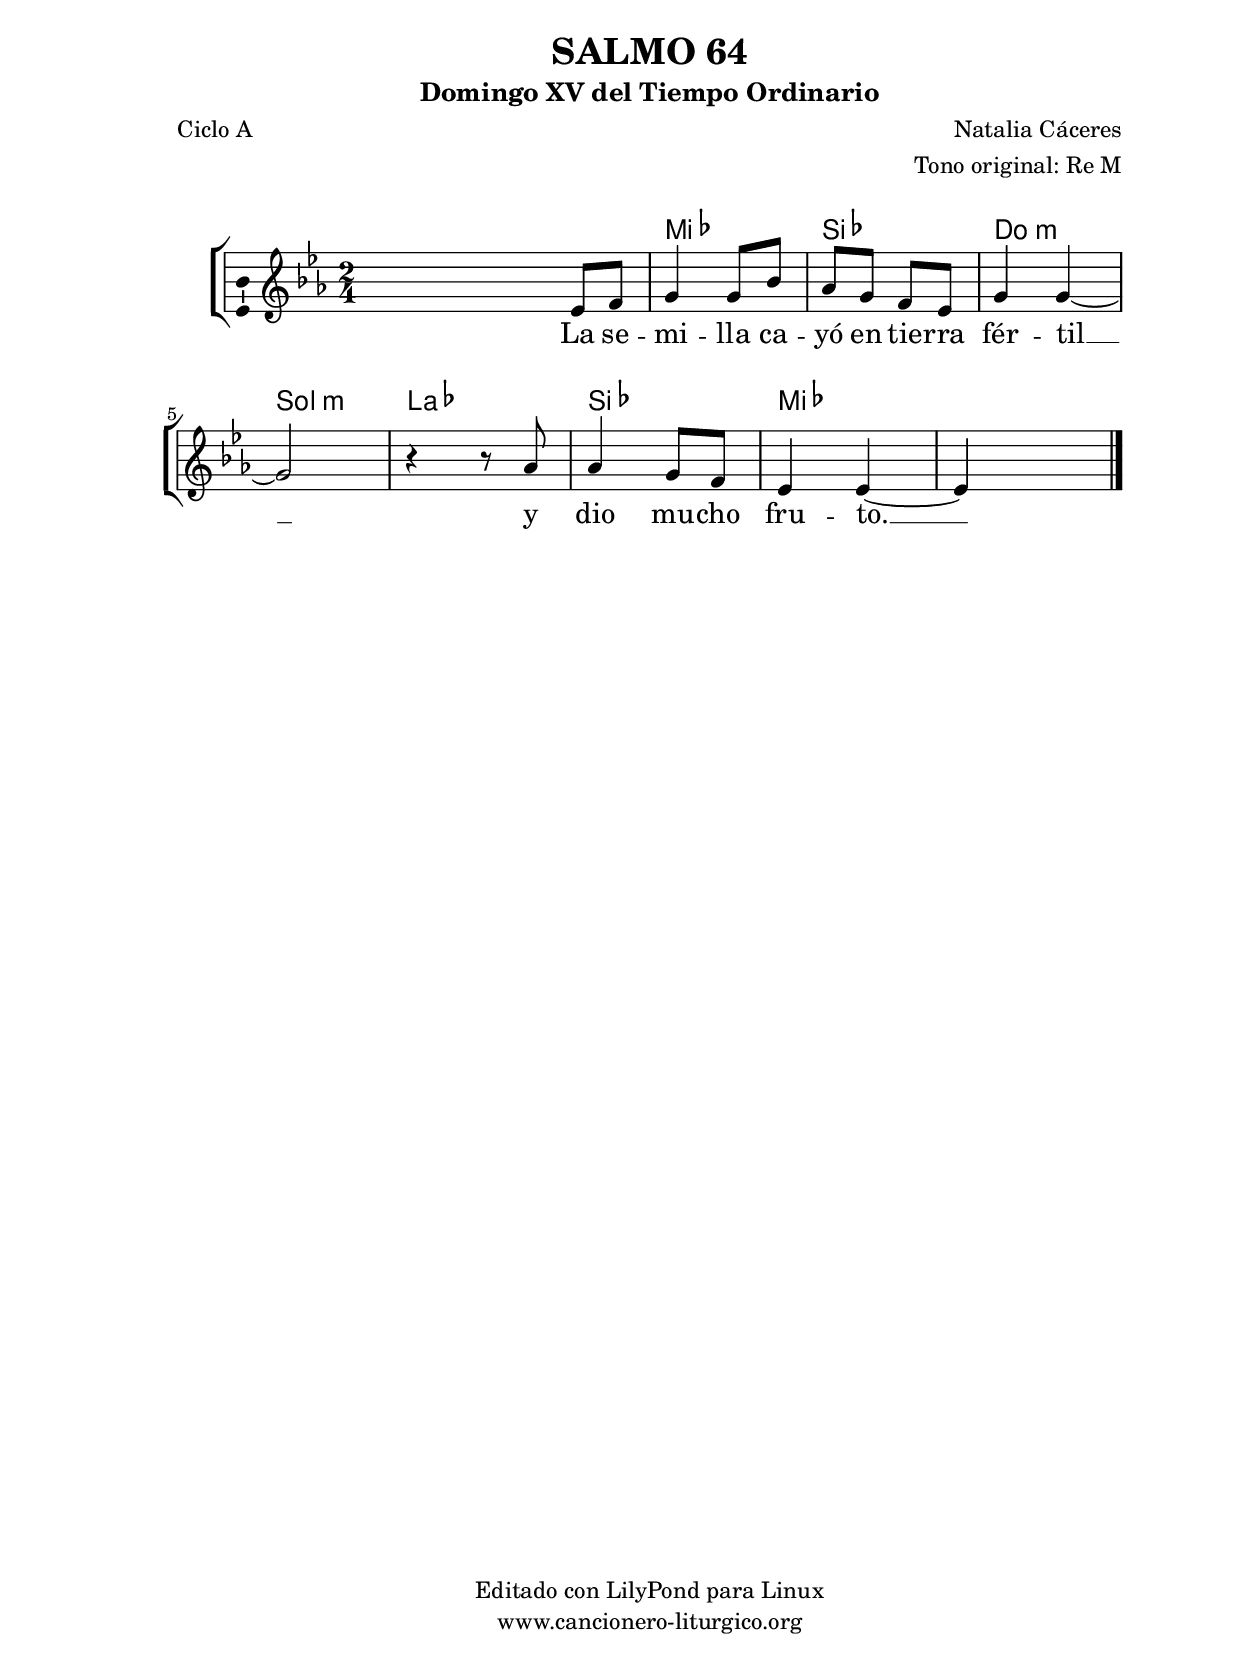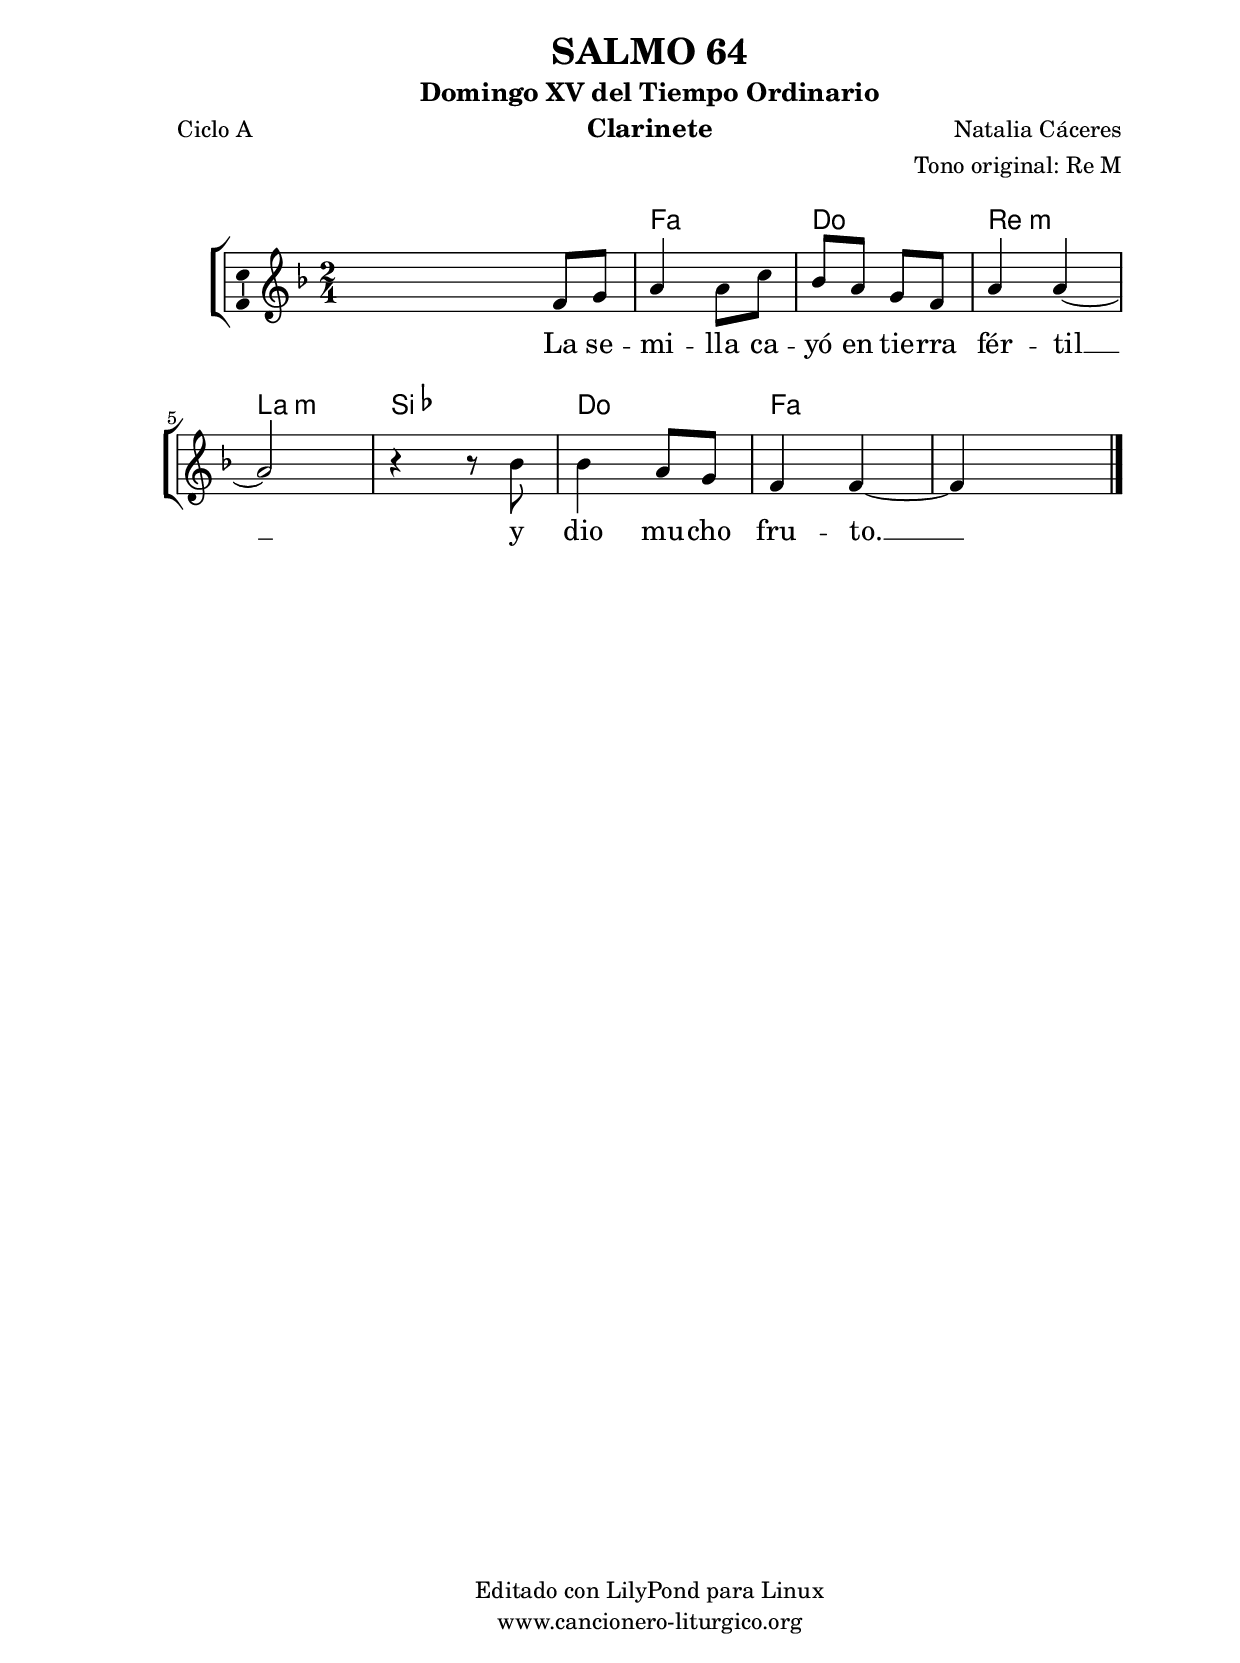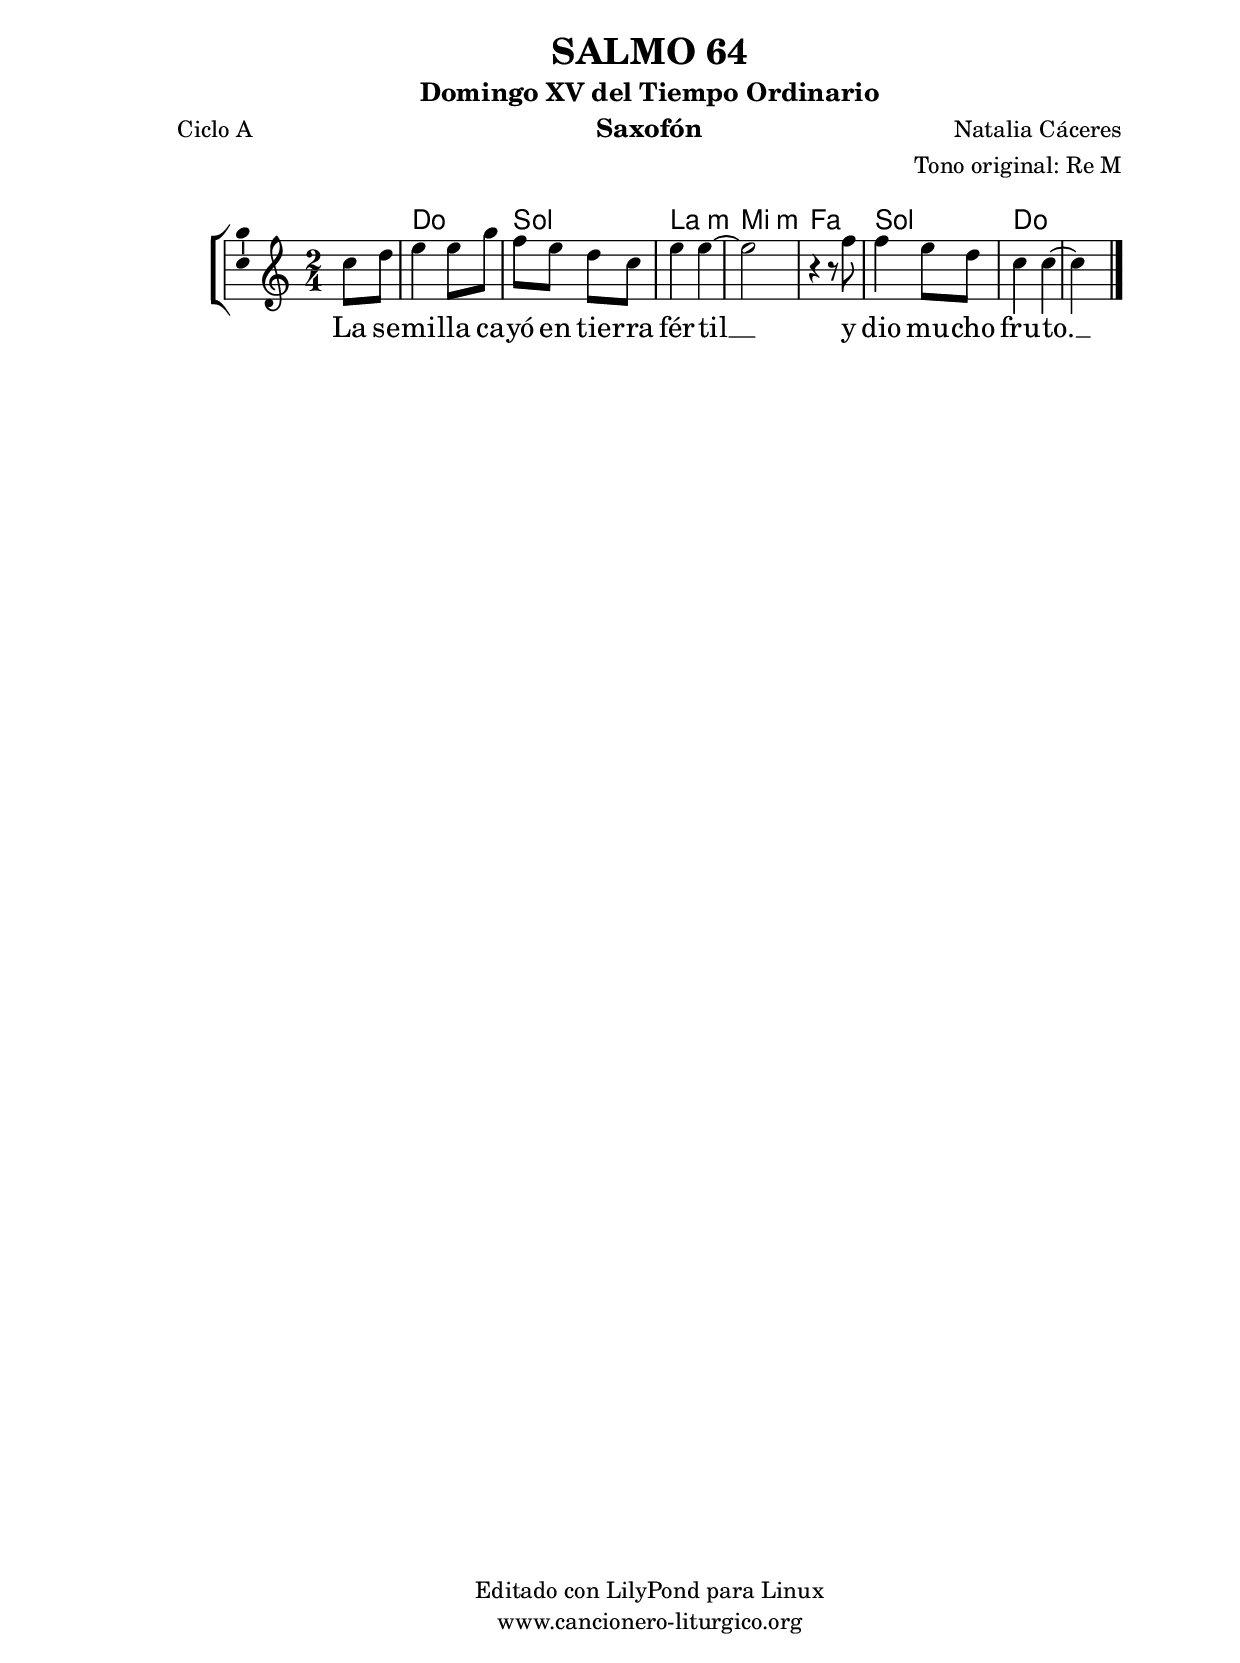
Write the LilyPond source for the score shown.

%
%para convertir .midi en .wav:
%timidity filename.midi -Ow -o finename.wav
%
%
%Para convertir de .wav a .mp3:
%lame -h -m j filename.wav
%
%
%para escuchar el midi:
%timidity nombrefichero.midi
%


%versión de lilypond para la que se ha escrito esta partitura:
\version "2.16.0"

	%Tamaño papel
	#(set-default-paper-size "a4")
	%Tamaño partitura
	#(set-global-staff-size 20)
	%No responde al pulsar sobre una nota
	#(ly:set-option 'point-and-click #f)

%parámetros del encabezamiento:
\header {
	title = "SALMO 64"
	subtitle = "Domingo XV del Tiempo Ordinario"
	composer = "Natalia Cáceres"
	poet = "Ciclo A"
	meter = ""
	arranger = "Tono original: Re M"
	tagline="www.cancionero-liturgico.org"
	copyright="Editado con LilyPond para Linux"
	}

%parámetros asociados al papel:
\paper  {
	oddHeaderMarkup = \markup {\fill-line { \on-the-fly #not-first-page \fromproperty #'header:title \on-the-fly #not-first-page \fromproperty #'header:composer }}
	evenHeaderMarkup = \markup {\fill-line { \fromproperty #'header:composer \fromproperty #'header:title }}
	#(set-paper-size "a4")
	print-page-number = ##f
	first-page-number = 1
	print-first-page-number = ##f
%	head-separation = 3.0 \cm
	top-margin = 2.0 \cm
	bottom-margin = 0.5\cm
%%%	bottom-margin = -1.0\cm
	left-margin = 3.0 \cm
	line-width = 16.0 \cm 
	indent = 8\mm
	interscoreline = 2.\mm
	between-system-space = 15\mm
%	para que las partituras no llenen la hoja:
	ragged-bottom = ##t
%	idem para la última hoja:
	ragged-last-bottom = ##f
%	para que las partituras llenen el ancho del papel:
	ragged-last = ##f
	after-title-space = 2.5 \cm
%page-count=1
%system-count=8

	%Flexible Vertical Spacing
%	markup-markup-spacing =
%	#'((basic-distance . 15) (minimum-distance . 15) (padding . 3))
	markup-system-spacing =
	#'((basic-distance . 15) (minimum-distance . 15) (padding . 3))
	system-system-spacing =
	#'((basic-distance . 15) (minimum-distance . 15) (padding . 3))
	score-system-spacing =
	#'((basic-distance . 15) (minimum-distance . 15) (padding . 5))
%	top-system-spacing = % header
%	#'((basic-distance . 8) (minimum-distance . 0) (padding . 3))
%	top-markup-spacing =
%	#'((basic-distance . 20) (minimum-distance . 20) (padding . 3))
	last-bottom-spacing = % footer
	#'((basic-distance . 5) (minimum-distance . 5) (padding . 3))
%	score-markup-spacing =
%	#'((basic-distance . 16) (minimum-distance . 13) (padding . 3))

	}


%parámetros que afectan a toda la partitura:
global =  {
	%clave de sol (G):
	\clef G
	%armadura:
	\transpose d ees
	\key d \major
	\tempo 4=70
	\set Score.tempoHideNote = ##t
	}


acordes = {
	\italianChords
	\chordmode {
	\transpose d ees
{

s2
d2 a b:m fis:m g a d s

	}
	}
}

melodia = 
	\transpose d ees
{
	\relative c'{
	\time 2/4

s4 d8 e
fis4 fis8 a
g8 fis e d
fis4 fis~
fis2
r4 r8 g8
g4 fis8 e
d4 d~
d4 s4

\bar "|."
}
}

texto = \lyricmode {
La se -- mi -- lla ca -- yó en tie -- rra fér -- til __ y dio mu -- cho fru -- to. __
	}


acordesStaff = \context ChordNames = acordesStaff <<
	\set chordChanges = ##t
	\acordes
	>>


vozStaff = \context Voice = vozStaff
\with {\consists "Ambitus_engraver"}
<<
%	\set Staff.instrumentName = ""
%	\set Staff.shortInstrumentName = ""
%	\set Staff.midiInstrument = #"clarinet"
%	\set Staff.midiInstrument = #"cello"
%	\set Staff.midiInstrument = #"flute"
	\set Staff.midiInstrument = #"electric guitar (jazz)"
%	\set Staff.midiInstrument = #"english horn"
%	\set Staff.midiInstrument = #"violin"
%	\set Staff.midiInstrument = #"glockenspiel"
	\set Staff.midiMinimumVolume = #0.7
	\set Staff.midiMaximumVolume = #0.9
	\global
	\melodia
	>>


textoStaff = \context Lyrics = textoStaff <<
	\lyricsto vozStaff \texto
	>>

\book {
	\score {
		\context ChoirStaff {
			\override StaffGroup.SystemStartBracket #'collapse-height = #1
			\override Score.SystemStartBar #'collapse-height = #1
			<<
			\acordesStaff
			\vozStaff
			\textoStaff
			>>
			}
		\layout {
	    		\context {
				\Lyrics
				\override LyricText #'font-size = #2
				}
	   		 \context {
				\Score
				%fontSize = #3
				\override StaffSymbol #'staff-space = #(magstep +3)
				%\override Beam #'thickness = #0.55
				%\override SpacingSpanner #'spacing-increment = #1.0
				%\override Slur #'height-limit = #1.5
				}
			}
		}
	\score {
		\unfoldRepeats
		\context ChoirStaff {
			<<
			\acordesStaff
			\vozStaff
			>>
			}
		\midi {
	  		\context {
	  			\Score
				tempoWholesPerMinute = #(ly:make-moment 70 4)
				}
			}
		}
	}

%Partitura para clarinete
#(define output-suffix "C")
\book {
	\header{
		instrument = "Clarinete"
		}
	\score {
		\context ChoirStaff {
			\override StaffGroup.SystemStartBracket #'collapse-height = #1
			\override Score.SystemStartBar #'collapse-height = #1
\transpose c d
			<<
			\acordesStaff
			\vozStaff
			\textoStaff
			>>
			}
		\layout {
	    		\context {
				\Lyrics
				\override LyricText #'font-size = #2
				}
	   		 \context {
				\Score
				%fontSize = #3
				\override StaffSymbol #'staff-space = #(magstep +3)
				%\override Beam #'thickness = #0.55
				%\override SpacingSpanner #'spacing-increment = #1.0
				%\override Slur #'height-limit = #1.5
				}
			}
		}
	}

%Partitura para saxofón
#(define output-suffix "S")
\book {
	\header{
		instrument = "Saxofón"
		}
	\score {
		\context ChoirStaff {
			\override StaffGroup.SystemStartBracket #'collapse-height = #1
			\override Score.SystemStartBar #'collapse-height = #1
\transpose c a
			<<
			\acordesStaff
			\vozStaff
			\textoStaff
			>>
			}
		\layout {
	    		\context {
				\Lyrics
				\override LyricText #'font-size = #2
				}
	   		 \context {
				\Score
				%fontSize = #3
				\override StaffSymbol #'staff-space = #(magstep +3)
				%\override Beam #'thickness = #0.55
				%\override SpacingSpanner #'spacing-increment = #1.0
				%\override Slur #'height-limit = #1.5
				}
			}
		}
	}

